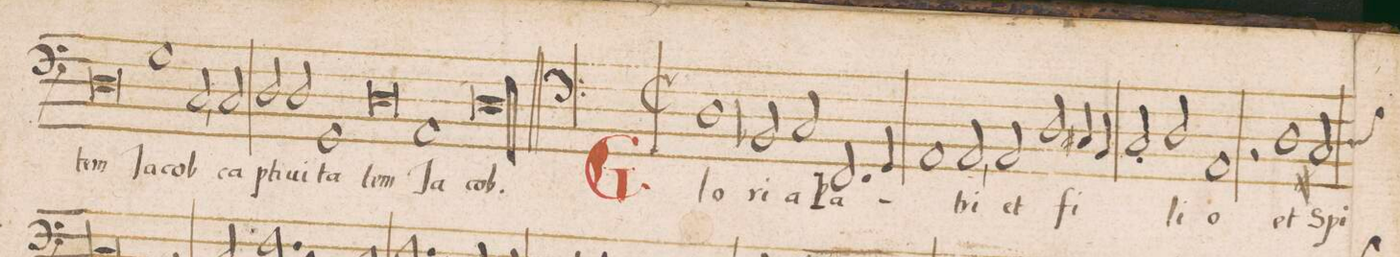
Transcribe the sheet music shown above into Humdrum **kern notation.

**kern	**text
*I""BASSUS	*
*clefF4	*
*k[]	*
*met(C|)	*
*M2/1	*
0D	-tem
=47-	=47-
1G	Ja-
=48-	=48-
2C,/	-cob
2C/	ca-
2D/	-pti-
2D/	-ui-
=49-	=49-
1GG	-ta-
0D	-tem
=50-	=50-
1AA	Ja-
=51-	=51-
0D	-cob.
=52||	=52||
*M2/1	*
*met(C|)	*
1D	Glo-
2BB-X/	-ri-
2C/	-a
=53-	=53-
2.FF/	Pa-
4GG/	.
1AA	.
=54-	=54-
2AA,/	-tri
2AA/	et
2D/	fi-
4C#X/	.
4BBny/	.
=55-	=55-
2C'/	.
2D/	-li-
1AA	-o
=56-	=56-
2r	.
1D	et
*custos:D	*
2C#X/	Spi-
=57-	=57-
*-	*-
